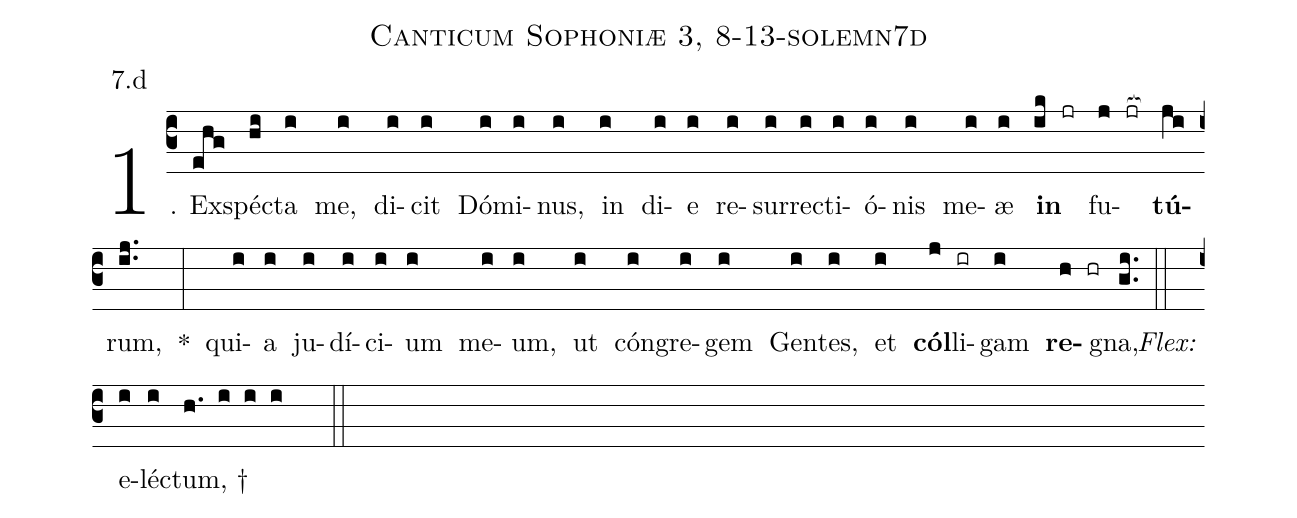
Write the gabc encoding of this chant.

name: Canticum Sophoniæ 3, 8-13-solemn7d;
annotation: 7.d;
%%
(c3)1. Ex(ehg)spéc(hi)ta(i) me,(i) di(i)cit(i) Dó(i)mi(i)nus,(i) in(i) di(i)e(i) re(i)sur(i)rec(i)ti(i)ó(i)nis(i) me(i)æ(i) <b>in</b>(ik jr) fu(j jr[ocb:1{])<b>tú</b>(ji[ocb:0}])rum,(ij..) *(:) qui(i)a(i) ju(i)dí(i)ci(i)um(i) me(i)um,(i) ut(i) cón(i)gre(i)gem(i) Gen(i)tes,(i) et(i) <b>cól</b>(j)li(ir)gam(i) <b>re</b>(h hr)gna,(gi..) (::)
<i>Flex:</i>()  e(i)léc(i)tum, †(h. i i i  ::)
